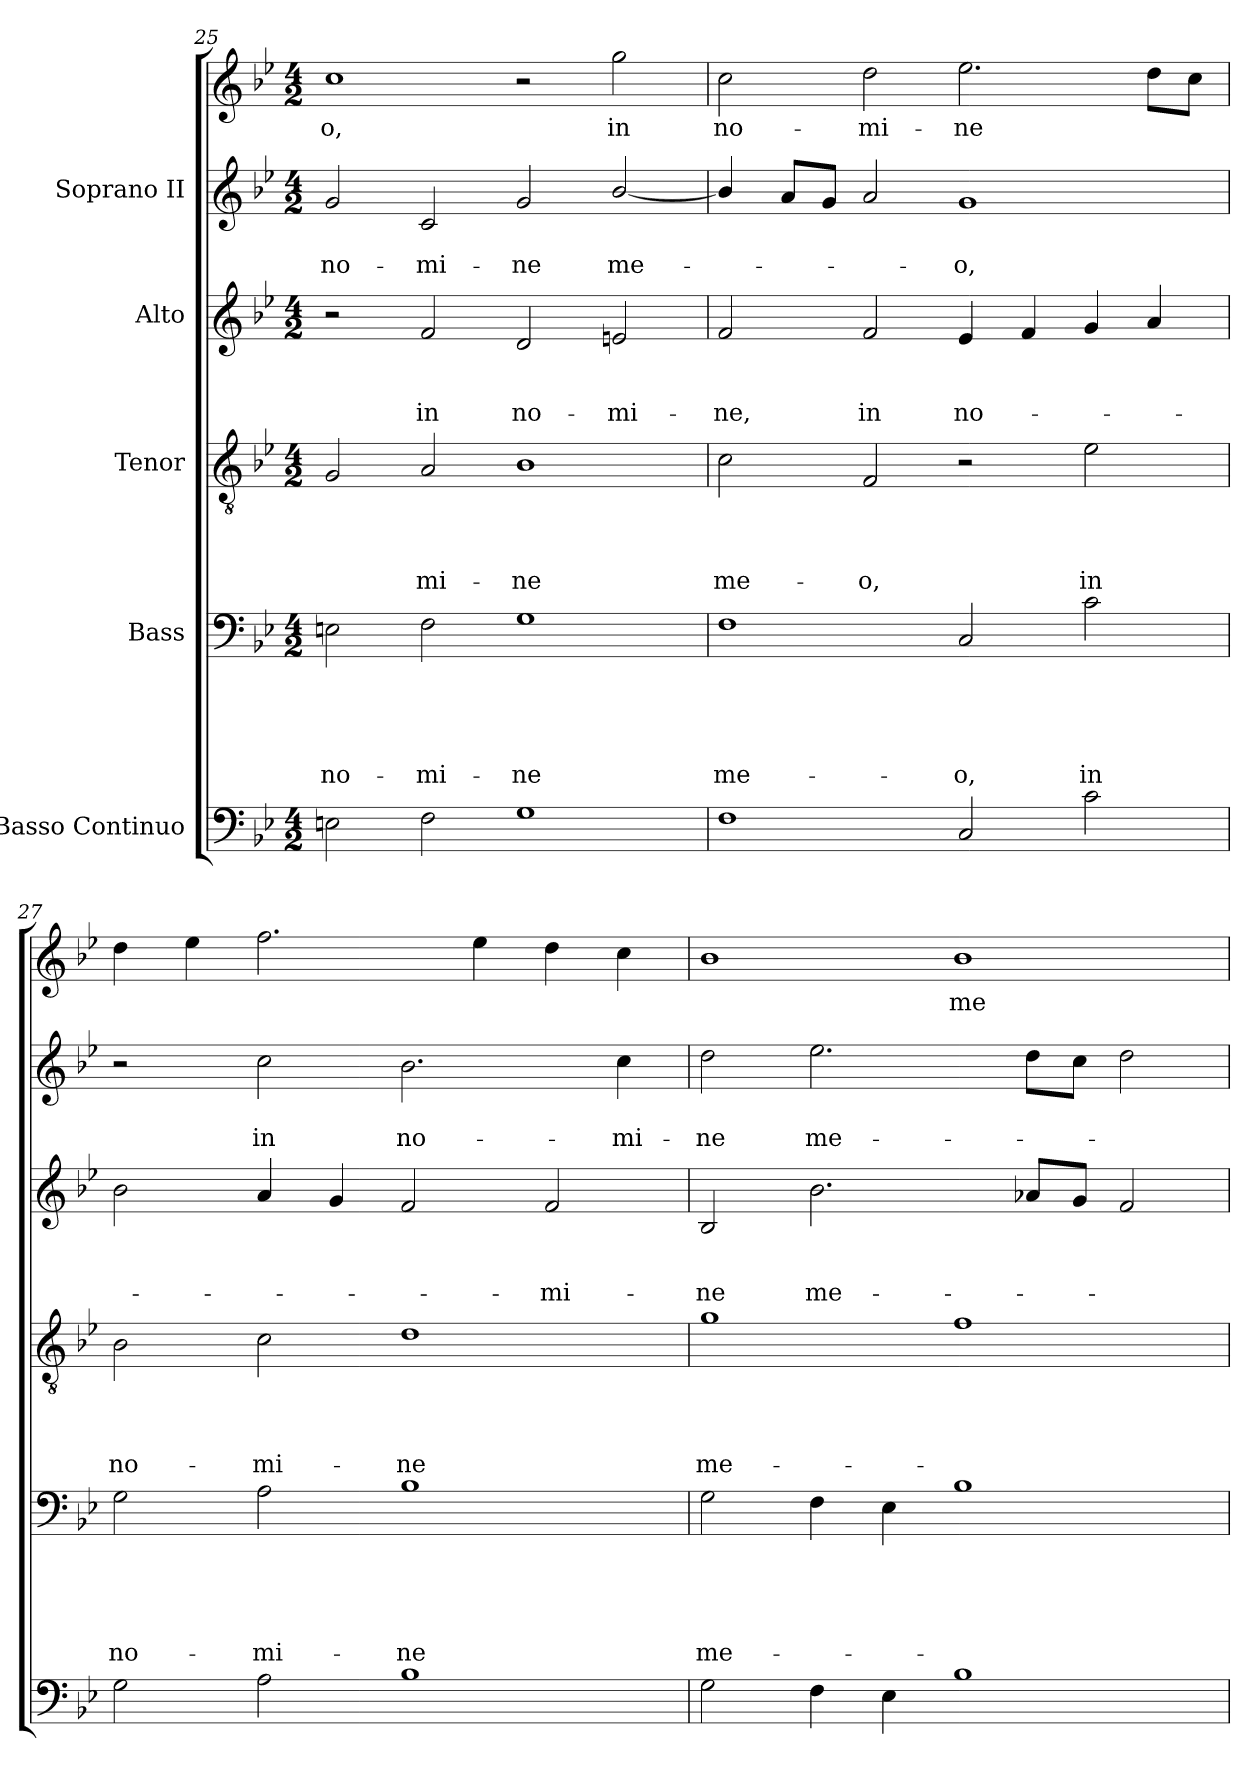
**kern	**kern	**text	**text	**text	**text	**text	**kern	**text	**text	**text	**text	**kern	**text	**text	**text	**kern	**text	**text	**kern	**text
*part6	*part5	*part5	*part5	*part5	*part5	*part5	*part4	*part4	*part4	*part4	*part4	*part3	*part3	*part3	*part3	*part2	*part2	*part2	*part1	*part1
*staff6	*staff5	*staff5	*staff5	*staff5	*staff5	*staff5	*staff4	*staff4	*staff4	*staff4	*staff4	*staff3	*staff3	*staff3	*staff3	*staff2	*staff2	*staff2	*staff1	*staff1
*I"Basso Continuo	*I"Bass	*	*	*	*	*	*I"Tenor	*	*	*	*	*I"Alto	*	*	*	*I"Soprano II	*	*	*	*
!!LO:PB:g=z
*clefF4	*clefF4	*	*	*	*	*	*clefGv2	*	*	*	*	*clefG2	*	*	*	*clefG2	*	*	*clefG2	*
*k[b-e-]	*k[b-e-]	*	*	*	*	*	*k[b-e-]	*	*	*	*	*k[b-e-]	*	*	*	*k[b-e-]	*	*	*k[b-e-]	*
*B-:	*B-:	*	*	*	*	*	*B-:	*	*	*	*	*B-:	*	*	*	*B-:	*	*	*B-:	*
*M4/2	*M4/2	*	*	*	*	*	*M4/2	*	*	*	*	*M4/2	*	*	*	*M4/2	*	*	*M4/2	*
=25	=25	=25	=25	=25	=25	=25	=25	=25	=25	=25	=25	=25	=25	=25	=25	=25	=25	=25	=25	=25
!	!	!	!	!	!	!LO:LY:b	!	!	!	!	!	!	!	!	!	!	!	!LO:LY:b	!	!LO:LY:b
2En\	2En\	.	.	.	.	no-	2G/	.	.	.	.	2r	.	.	.	2g/	.	no-	1cc	-o,
!	!	!	!	!	!	!LO:LY:b	!	!	!	!	!LO:LY:b	!	!	!	!LO:LY:b	!	!	!LO:LY:b	!	!
2F\	2F\	.	.	.	.	-mi-	2A/	.	.	.	-mi-	2f/	.	.	in	2c/	.	-mi-	.	.
!	!	!	!	!	!	!LO:LY:b	!	!	!	!	!LO:LY:b	!	!	!	!LO:LY:b	!	!	!LO:LY:b	!	!
1G	1G	.	.	.	.	-ne	1B-	.	.	.	-ne	2d/	.	.	no-	2g/	.	-ne	2r	.
!	!	!	!	!	!	!	!	!	!	!	!	!	!	!	!LO:LY:b	!	!	!LO:LY:b	!	!LO:LY:b
.	.	.	.	.	.	.	.	.	.	.	.	2en/	.	.	-mi-	[2b-/	.	me-	2gg\	in
=26	=26	=26	=26	=26	=26	=26	=26	=26	=26	=26	=26	=26	=26	=26	=26	=26	=26	=26	=26	=26
!	!	!	!	!	!	!LO:LY:b	!	!	!	!	!LO:LY:b	!	!	!	!LO:LY:b	!	!	!	!	!LO:LY:b
1F	1F	.	.	.	.	me-	2c\	.	.	.	me-	2f/	.	.	-ne,	4b-/]	.	.	2cc\	no-
.	.	.	.	.	.	.	.	.	.	.	.	.	.	.	.	8a/L	.	.	.	.
.	.	.	.	.	.	.	.	.	.	.	.	.	.	.	.	8g/J	.	.	.	.
!	!	!	!	!	!	!	!	!	!	!	!LO:LY:b	!	!	!	!LO:LY:b	!	!	!	!	!LO:LY:b
.	.	.	.	.	.	.	2F/	.	.	.	-o,	2f/	.	.	in	2a/	.	.	2dd\	-mi-
!	!	!	!	!	!	!LO:LY:b	!	!	!	!	!	!	!	!	!LO:LY:b	!	!	!LO:LY:b	!	!LO:LY:b
2C/	2C/	.	.	.	.	-o,	2r	.	.	.	.	4e-i/	.	.	no-	1g	.	-o,	2.ee-\	-ne
.	.	.	.	.	.	.	.	.	.	.	.	4f/	.	.	.	.	.	.	.	.
!	!	!	!	!	!	!LO:LY:b	!	!	!	!	!LO:LY:b	!	!	!	!	!	!	!	!	!
2c\	2c\	.	.	.	.	in	2e-\	.	.	.	in	4g/	.	.	.	.	.	.	.	.
.	.	.	.	.	.	.	.	.	.	.	.	4a/	.	.	.	.	.	.	8dd\L	.
.	.	.	.	.	.	.	.	.	.	.	.	.	.	.	.	.	.	.	8cc\J	.
=27	=27	=27	=27	=27	=27	=27	=27	=27	=27	=27	=27	=27	=27	=27	=27	=27	=27	=27	=27	=27
!	!	!	!	!	!	!LO:LY:b	!	!	!	!	!LO:LY:b	!	!	!	!	!	!	!	!	!
2G\	2G\	.	.	.	.	no-	2B-\	.	.	.	no-	2b-\	.	.	.	2r	.	.	4dd\	.
.	.	.	.	.	.	.	.	.	.	.	.	.	.	.	.	.	.	.	4ee-\	.
!	!	!	!	!	!	!LO:LY:b	!	!	!	!	!LO:LY:b	!	!	!	!	!	!	!LO:LY:b	!	!
2A\	2A\	.	.	.	.	-mi-	2c\	.	.	.	-mi-	4a/	.	.	.	2cc\	.	in	2.ff\	.
.	.	.	.	.	.	.	.	.	.	.	.	4g/	.	.	.	.	.	.	.	.
!	!	!	!	!	!	!LO:LY:b	!	!	!	!	!LO:LY:b	!	!	!	!	!	!	!LO:LY:b	!	!
1B-	1B-	.	.	.	.	-ne	1d	.	.	.	-ne	2f/	.	.	.	2.b-\	.	no-	.	.
.	.	.	.	.	.	.	.	.	.	.	.	.	.	.	.	.	.	.	4ee-\	.
!	!	!	!	!	!	!	!	!	!	!	!	!	!	!	!LO:LY:b	!	!	!	!	!
.	.	.	.	.	.	.	.	.	.	.	.	2f/	.	.	-mi-	.	.	.	4dd\	.
!	!	!	!	!	!	!	!	!	!	!	!	!	!	!	!	!	!	!LO:LY:b	!	!
.	.	.	.	.	.	.	.	.	.	.	.	.	.	.	.	4cc\	.	-mi-	4cc\	.
=28	=28	=28	=28	=28	=28	=28	=28	=28	=28	=28	=28	=28	=28	=28	=28	=28	=28	=28	=28	=28
!	!	!	!	!	!	!LO:LY:b	!	!	!	!	!LO:LY:b	!	!	!	!LO:LY:b	!	!	!LO:LY:b	!	!
2G\	2G\	.	.	.	.	me-	1g	.	.	.	me-	2B-/	.	.	-ne	2dd\	.	-ne	1b-	.
!	!	!	!	!	!	!	!	!	!	!	!	!	!	!	!LO:LY:b	!	!	!LO:LY:b	!	!
4F\	4F\	.	.	.	.	.	.	.	.	.	.	2.b-\	.	.	me-	2.ee-\	.	me-	.	.
4E-\	4E-\	.	.	.	.	.	.	.	.	.	.	.	.	.	.	.	.	.	.	.
!	!	!	!	!	!	!	!	!	!	!	!	!	!	!	!	!	!	!	!	!LO:LY:b
1B-	1B-	.	.	.	.	.	1f	.	.	.	.	.	.	.	.	.	.	.	1b-	me-
.	.	.	.	.	.	.	.	.	.	.	.	8a-X/L	.	.	.	8dd\L	.	.	.	.
.	.	.	.	.	.	.	.	.	.	.	.	8g/J	.	.	.	8cc\J	.	.	.	.
.	.	.	.	.	.	.	.	.	.	.	.	2f/	.	.	.	2dd\	.	.	.	.
=	=	=	=	=	=	=	=	=	=	=	=	=	=	=	=	=	=	=	=	=
*-	*-	*-	*-	*-	*-	*-	*-	*-	*-	*-	*-	*-	*-	*-	*-	*-	*-	*-	*-	*-
